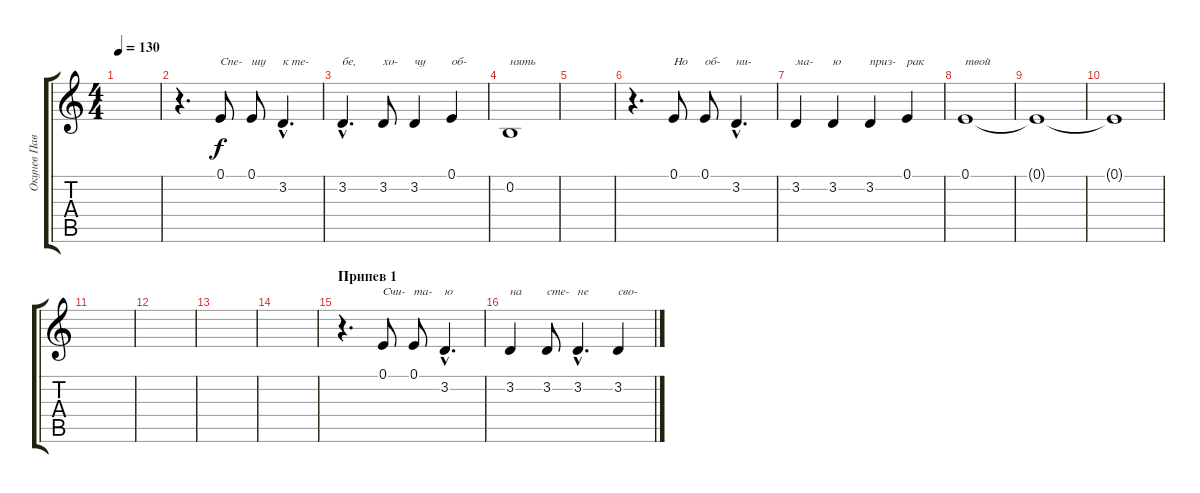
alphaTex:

\track ("Окунев Павел" "Окунев Пав") {instrument oboe}
\staff {score tabs}
\tuning (E4 B3 G3 D3 A2 E2) {hide}
\ts (4 4)
\tempo 130
\clef g2
\ks c
|
r.4{d} 0.1.8{txt "Спе-"} 0.1.8{txt "шу"} 3.2{hac}.4{d txt "к те-"} |
3.2{hac}.4{d txt "бе,"} 3.2.8{txt "хо-"} 3.2.4{txt "чу"} 0.1.4{txt "об-"} |
0.2.1{txt "нять"} |
|
r.4{d} 0.1.8{txt "Но"} 0.1.8{txt "об-"} 3.2{hac}.4{d txt "ни-"} |
3.2.4{txt "ма-"} 3.2.4{txt "ю"} 3.2.4{txt "приз-"} 0.1.4{txt "рак"} |
0.1.1{txt "твой"} |
0.1{t}.1 |
0.1{t}.1 |
|
|
|
|
\section ("" "Припев 1")
r.4{d} 0.1.8{txt "Счи-"} 0.1.8{txt "та-"} 3.2{hac}.4{d txt "ю"} |
3.2.4{txt "на"} 3.2.8{txt "сте-"} 3.2{hac}.4{d txt "не"} 3.2.4{txt "сво-"}
